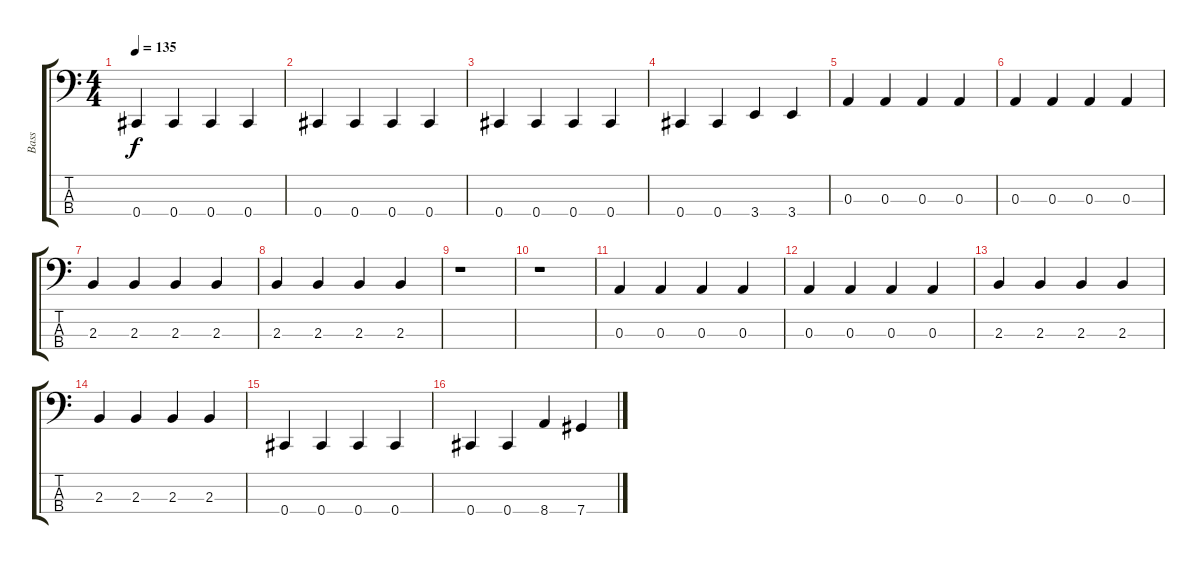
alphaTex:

\track ("Bass" "Bass") {instrument electricbassfinger}
\staff {score tabs}
\tuning (G2 D2 A1 Db1) {hide}
\ts (4 4)
\tempo 135
\clef f4
\ks c
0.4.4{dy f} 0.4.4 0.4.4 0.4.4 |
0.4.4 0.4.4 0.4.4 0.4.4 |
0.4.4 0.4.4 0.4.4 0.4.4 |
0.4.4 0.4.4 3.4.4 3.4.4 |
0.3.4 0.3.4 0.3.4 0.3.4 |
0.3.4 0.3.4 0.3.4 0.3.4 |
2.3.4 2.3.4 2.3.4 2.3.4 |
2.3.4 2.3.4 2.3.4 2.3.4 |
r.1 |
r.1 |
0.3.4 0.3.4 0.3.4 0.3.4 |
0.3.4 0.3.4 0.3.4 0.3.4 |
2.3.4 2.3.4 2.3.4 2.3.4 |
2.3.4 2.3.4 2.3.4 2.3.4 |
0.4.4 0.4.4 0.4.4 0.4.4 |
0.4.4 0.4.4 8.4.4 7.4.4
